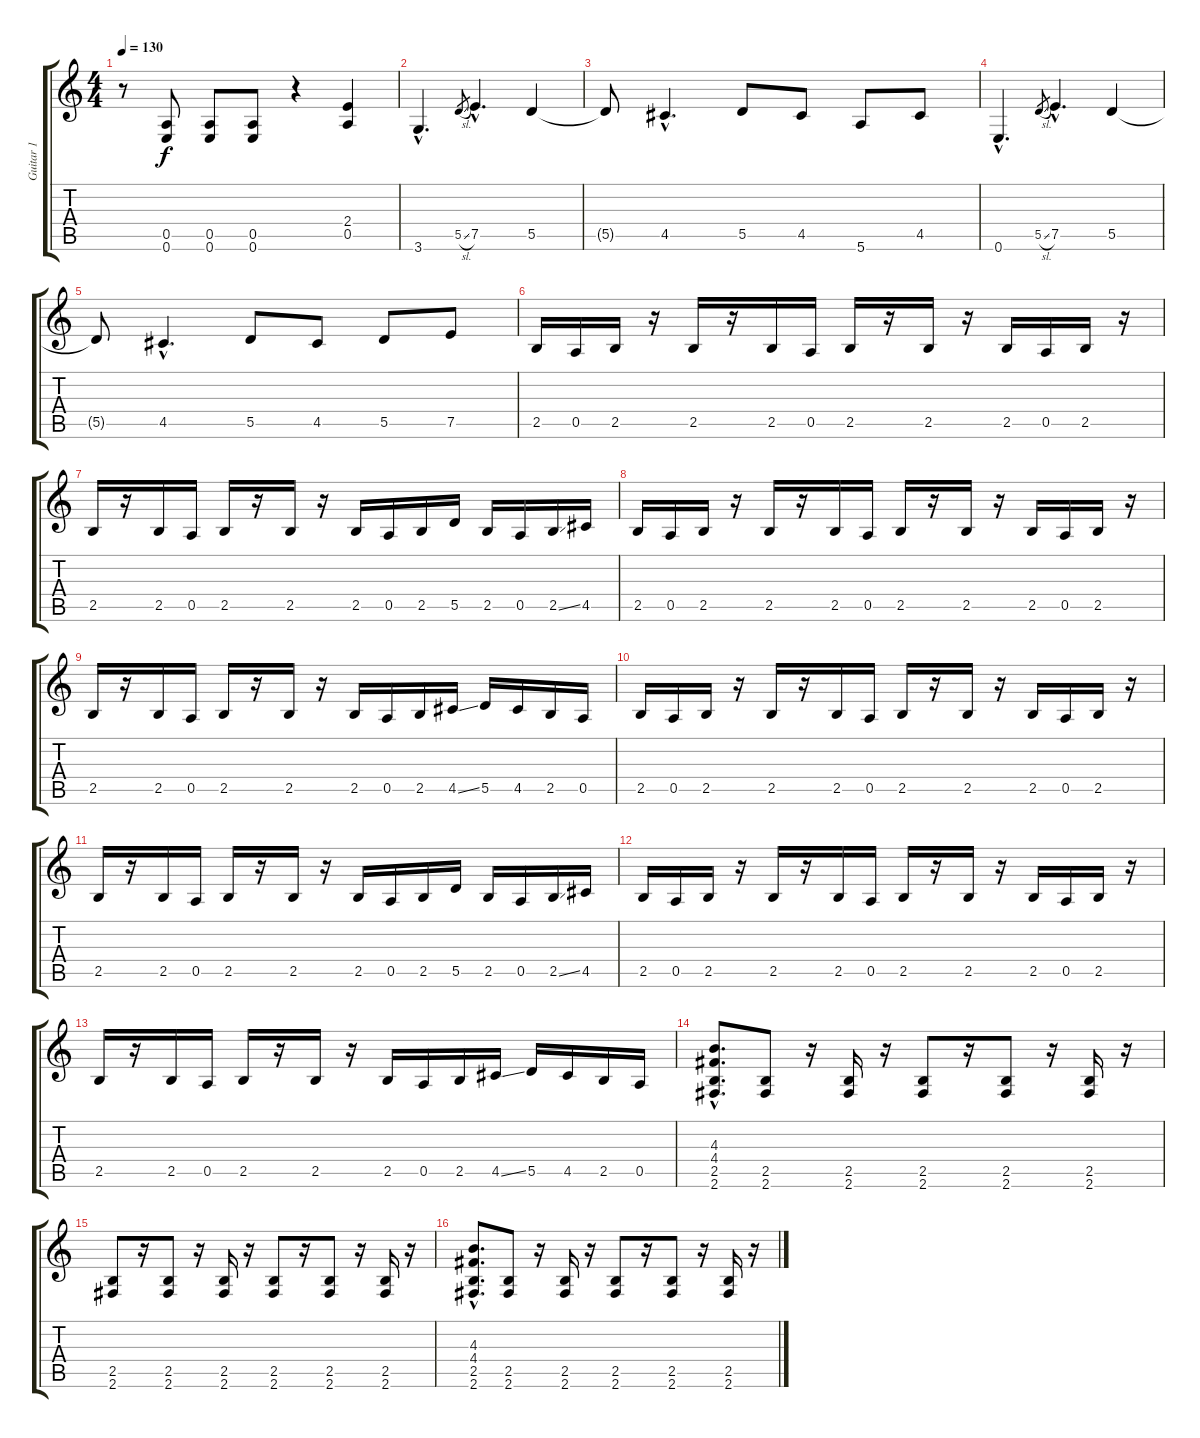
\track ("Guitar 1" "Guitar 1") {instrument overdrivenguitar}
\staff {score tabs}
\tuning (E4 B3 G3 D3 A2 E2) {hide}
\ts (4 4)
\tempo 130
\clef g2
\ks c
r.8{dy f} (0.5 0.6).8 (0.5 0.6).8 (0.5 0.6).8 r.4 (2.4 0.5).4 |
3.6{hac}.4{d} 5.5{sl}.8{gr} 7.5{hac}.4{d} 5.5.4 |
5.5{t}.8 4.5{hac}.4{d} 5.5.8 4.5.8 5.6.8 4.5.8 |
0.6{hac}.4{d} 5.5{sl}.8{gr} 7.5{hac}.4{d} 5.5.4 |
5.5{t}.8 4.5{hac}.4{d} 5.5.8 4.5.8 5.5.8 7.5.8 |
2.5.16 0.5.16 2.5.16 r.16 2.5.16 r.16 2.5.16 0.5.16 2.5.16 r.16 2.5.16 r.16 2.5.16 0.5.16 2.5.16 r.16 |
2.5.16 r.16 2.5.16 0.5.16 2.5.16 r.16 2.5.16 r.16 2.5.16 0.5.16 2.5.16 5.5.16 2.5.16 0.5.16 2.5{ss}.16 4.5.16 |
2.5.16 0.5.16 2.5.16 r.16 2.5.16 r.16 2.5.16 0.5.16 2.5.16 r.16 2.5.16 r.16 2.5.16 0.5.16 2.5.16 r.16 |
2.5.16 r.16 2.5.16 0.5.16 2.5.16 r.16 2.5.16 r.16 2.5.16 0.5.16 2.5.16 4.5{ss}.16 5.5.16 4.5.16 2.5.16 0.5.16 |
2.5.16 0.5.16 2.5.16 r.16 2.5.16 r.16 2.5.16 0.5.16 2.5.16 r.16 2.5.16 r.16 2.5.16 0.5.16 2.5.16 r.16 |
2.5.16 r.16 2.5.16 0.5.16 2.5.16 r.16 2.5.16 r.16 2.5.16 0.5.16 2.5.16 5.5.16 2.5.16 0.5.16 2.5{ss}.16 4.5.16 |
2.5.16 0.5.16 2.5.16 r.16 2.5.16 r.16 2.5.16 0.5.16 2.5.16 r.16 2.5.16 r.16 2.5.16 0.5.16 2.5.16 r.16 |
2.5.16 r.16 2.5.16 0.5.16 2.5.16 r.16 2.5.16 r.16 2.5.16 0.5.16 2.5.16 4.5{ss}.16 5.5.16 4.5.16 2.5.16 0.5.16 |
(4.3{hac} 4.4{hac} 2.5{hac} 2.6{hac}).8{d} (2.5 2.6).8 r.16 (2.5 2.6).16 r.16 (2.5 2.6).8 r.16 (2.5 2.6).8 r.16 (2.5 2.6).16 r.16 |
(2.5 2.6).8 r.16 (2.5 2.6).8 r.16 (2.5 2.6).16 r.16 (2.5 2.6).8 r.16 (2.5 2.6).8 r.16 (2.5 2.6).16 r.16 |
(4.3{hac} 4.4{hac} 2.5{hac} 2.6{hac}).8{d} (2.5 2.6).8 r.16 (2.5 2.6).16 r.16 (2.5 2.6).8 r.16 (2.5 2.6).8 r.16 (2.5 2.6).16 r.16
